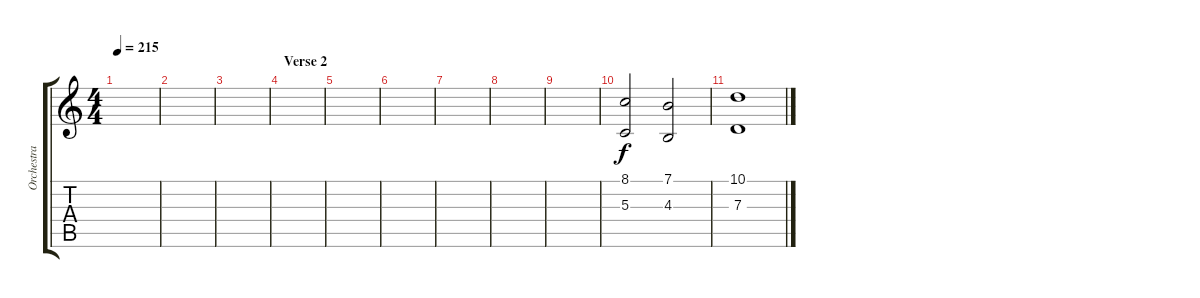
\track ("Orchestra Hit" "Orchestra ") {instrument orchestrahit}
\staff {score tabs}
\tuning (E4 B3 G3 D3 A2 E2) {hide}
\ts (4 4)
\tempo 215
\clef g2
\ks c
|
|
|
\section ("" "Verse 2")
|
|
|
|
|
|
(8.1 5.3).2 (7.1 4.3).2 |
(10.1 7.3).1
